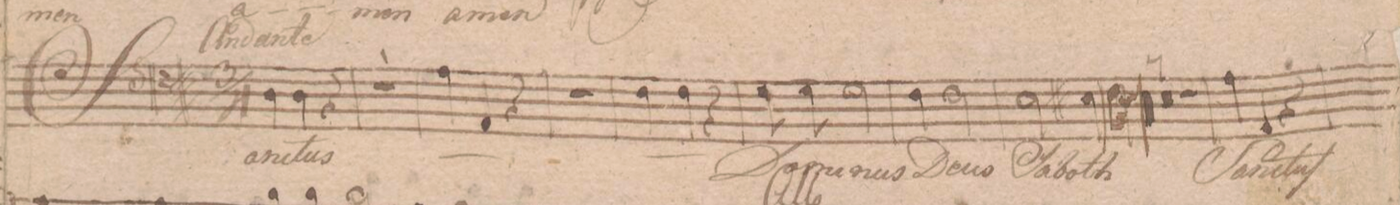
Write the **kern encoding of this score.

**kern	**text	**dynam
*I"Baſso.	*	*
*clefF4	*	*
*k[f#c#]	*	*
*M3/4	*	*
4D\	[S]an-	.
4D\	-ctus	.
4r	.	.
=2	=2	=2
2.r	.	.
=3	=3	=3
*	*ij	*
4A\	San-	.
4AA/	-ctus	.
4r	.	.
=4	=4	=4
2.r	.	.
=5	=5	=5
4F#\	San-	.
4F#\	-ctus	.
*	*Xij	*
4r	.	.
=6	=6	=6
*8\right	*	*
8G\	Do-	.
8G\	-mi-	.
*2\right	*	*
2G\	-nus	.
=7	=7	=7
4F#\	De-	.
2F#\	-us	.
=8	=8	=8
2E\	Sa-	.
4E#X\	-ba-	.
=9	=9	=9
4F#\	-oth	.
2r	.	.
=10	=10	=10
0.r	.	.
=11	=11	=11
=12	=12	=12
=13	=13	=13
=14	=14	=14
1.r	.	.
=15	=15	=15
=16	=16	=16
2.r	.	.
=17	=17	=17
4A\	San-	.
4AA/	-ctuſ	.
4r	.	.
=18	=18	=18
*-	*-	*-
